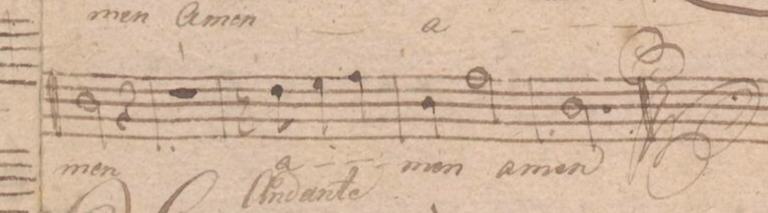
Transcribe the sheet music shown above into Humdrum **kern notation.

**kern	**text	**dynam
*I"Baſso.	*	*
*clefF4	*	*
*k[f#c#]	*	*
*met(c|)	*	*
*M3/4	*	*
2D\	-men-	.
4r	.	.
=259	=259	=259
2.r	.	.
=260	=260	=260
8r	.	.
8F#\	-a-	.
4G\	.	.
4A\	.	.
=261	=261	=261
4D\	men-	.
2A\	a-	.
=262	=262	=262
2.D\	-men	.
==	==	==
*-	*-	*-
